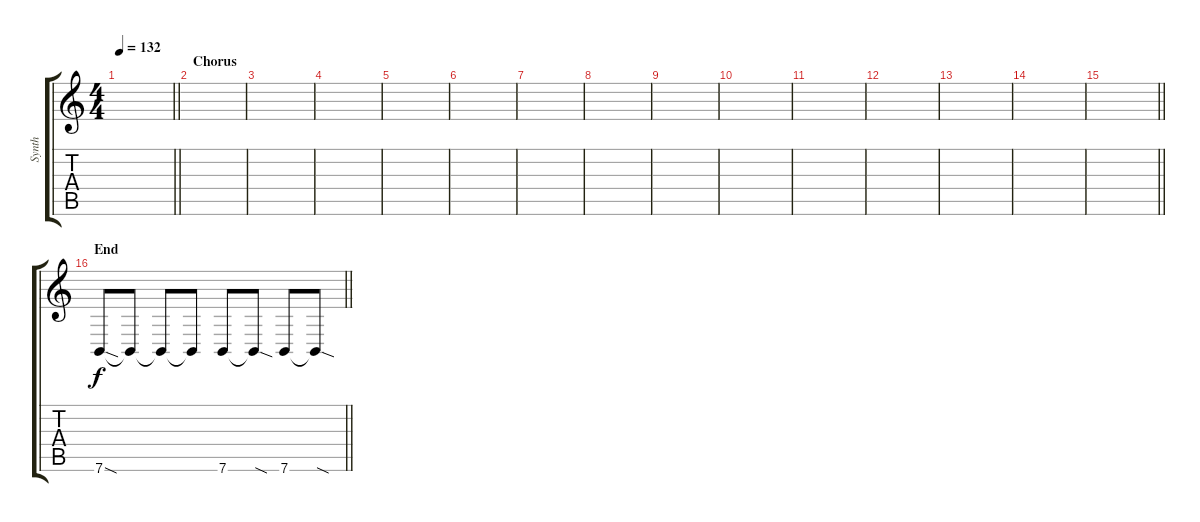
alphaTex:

\track ("Synth" "Synth") {instrument synthbrass1}
\staff {score tabs}
\tuning (E4 B3 G3 D3 A2 E2) {hide}
\ts (4 4)
\tempo 132
\clef g2
\barLineRight lightlight
\ks c
|
\section ("" "Chorus")
|
|
|
|
|
|
|
|
|
|
|
|
|
\barLineRight lightlight
|
\section ("" "End")
\barLineRight lightlight
7.6{sod}.8{instrument synthbrass1} 7.6{t}.8 7.6{t}.8 7.6{t}.8 7.6.8{balance 0} 7.6{sod t}.8 7.6.8{balance 16} 7.6{sod t}.8
